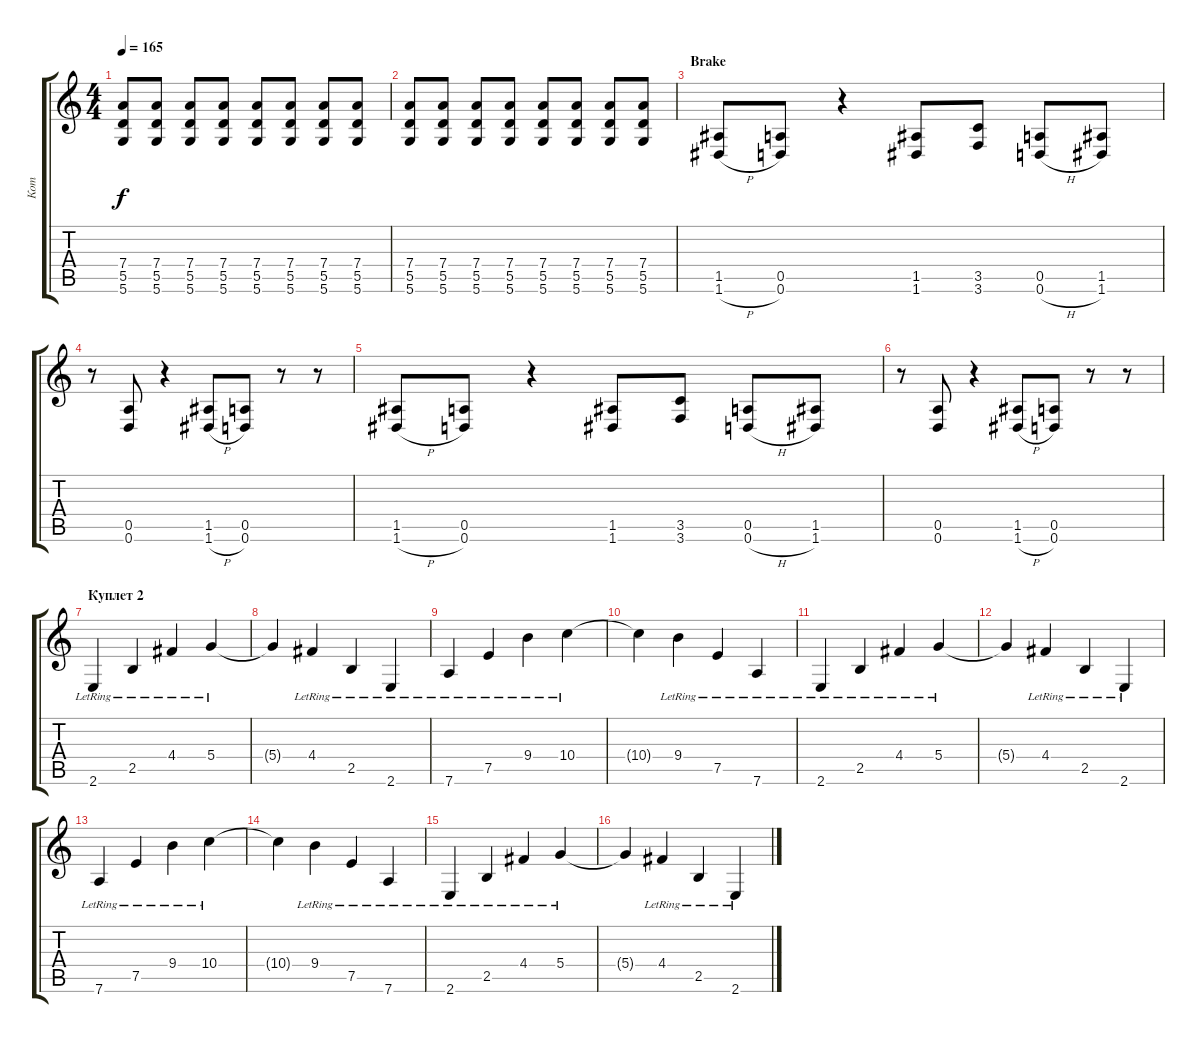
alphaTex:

\track ("Кот" "Кот") {instrument overdrivenguitar}
\staff {score tabs}
\tuning (E4 B3 G3 D3 A2 D2) {hide}
\ts (4 4)
\tempo 165
\clef g2
\ks c
(7.4 5.5 5.6).8{dy f} (7.4 5.5 5.6).8 (7.4 5.5 5.6).8 (7.4 5.5 5.6).8 (7.4 5.5 5.6).8 (7.4 5.5 5.6).8 (7.4 5.5 5.6).8 (7.4 5.5 5.6).8 |
(7.4 5.5 5.6).8 (7.4 5.5 5.6).8 (7.4 5.5 5.6).8 (7.4 5.5 5.6).8 (7.4 5.5 5.6).8 (7.4 5.5 5.6).8 (7.4 5.5 5.6).8 (7.4 5.5 5.6).8 |
\section ("" "Brake")
(1.5 1.6{h}).8{instrument overdrivenguitar} (0.5 0.6).8 r.4 (1.5 1.6).8 (3.5 3.6).8 (0.5 0.6{h}).8 (1.5 1.6).8 |
r.8 (0.5 0.6).8 r.4 (1.5 1.6{h}).8 (0.5 0.6).8 r.8 r.8 |
(1.5 1.6{h}).8{instrument overdrivenguitar} (0.5 0.6).8 r.4 (1.5 1.6).8 (3.5 3.6).8 (0.5 0.6{h}).8 (1.5 1.6).8 |
r.8 (0.5 0.6).8 r.4 (1.5 1.6{h}).8 (0.5 0.6).8 r.8 r.8 |
\section ("" "Куплет 2")
2.6{lr}.4{instrument electricguitarclean} 2.5{lr}.4 4.4{lr}.4 5.4{lr}.4 |
5.4{t}.4 4.4{lr}.4 2.5{lr}.4 2.6{lr}.4 |
7.6{lr}.4 7.5{lr}.4 9.4{lr}.4 10.4{lr}.4 |
10.4{t}.4 9.4{lr}.4 7.5{lr}.4 7.6{lr}.4 |
2.6{lr}.4 2.5{lr}.4 4.4{lr}.4 5.4{lr}.4 |
5.4{t}.4 4.4{lr}.4 2.5{lr}.4 2.6{lr}.4 |
7.6{lr}.4 7.5{lr}.4 9.4{lr}.4 10.4{lr}.4 |
10.4{t}.4 9.4{lr}.4 7.5{lr}.4 7.6{lr}.4 |
2.6{lr}.4{instrument electricguitarclean} 2.5{lr}.4 4.4{lr}.4 5.4{lr}.4 |
5.4{t}.4 4.4{lr}.4 2.5{lr}.4 2.6{lr}.4
